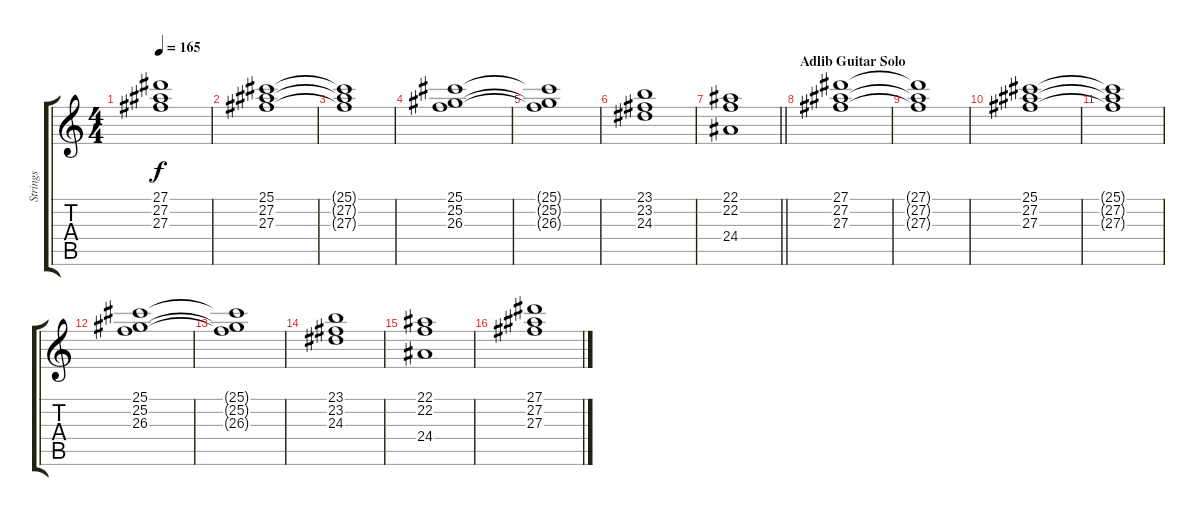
\track ("Strings" "Strings") {instrument stringensemble1}
\staff {score tabs}
\tuning (C4 G3 Eb3 Bb2 F2 C2) {hide}
\ts (4 4)
\tempo 165
\clef g2
\ks c
(27.1{t} 27.2{t} 27.3{t}).1{dy f} |
(25.1 27.2 27.3).1 |
(25.1{t} 27.2{t} 27.3{t}).1 |
(25.1 25.2 26.3).1 |
(25.1{t} 25.2{t} 26.3{t}).1 |
(23.1 23.2 24.3).1 |
\barLineRight lightlight
(22.1 22.2 24.4).1 |
\section ("" "Adlib Guitar Solo")
(27.1 27.2 27.3).1 |
(27.1{t} 27.2{t} 27.3{t}).1 |
(25.1 27.2 27.3).1 |
(25.1{t} 27.2{t} 27.3{t}).1 |
(25.1 25.2 26.3).1 |
(25.1{t} 25.2{t} 26.3{t}).1 |
(23.1 23.2 24.3).1 |
(22.1 22.2 24.4).1 |
(27.1 27.2 27.3).1
